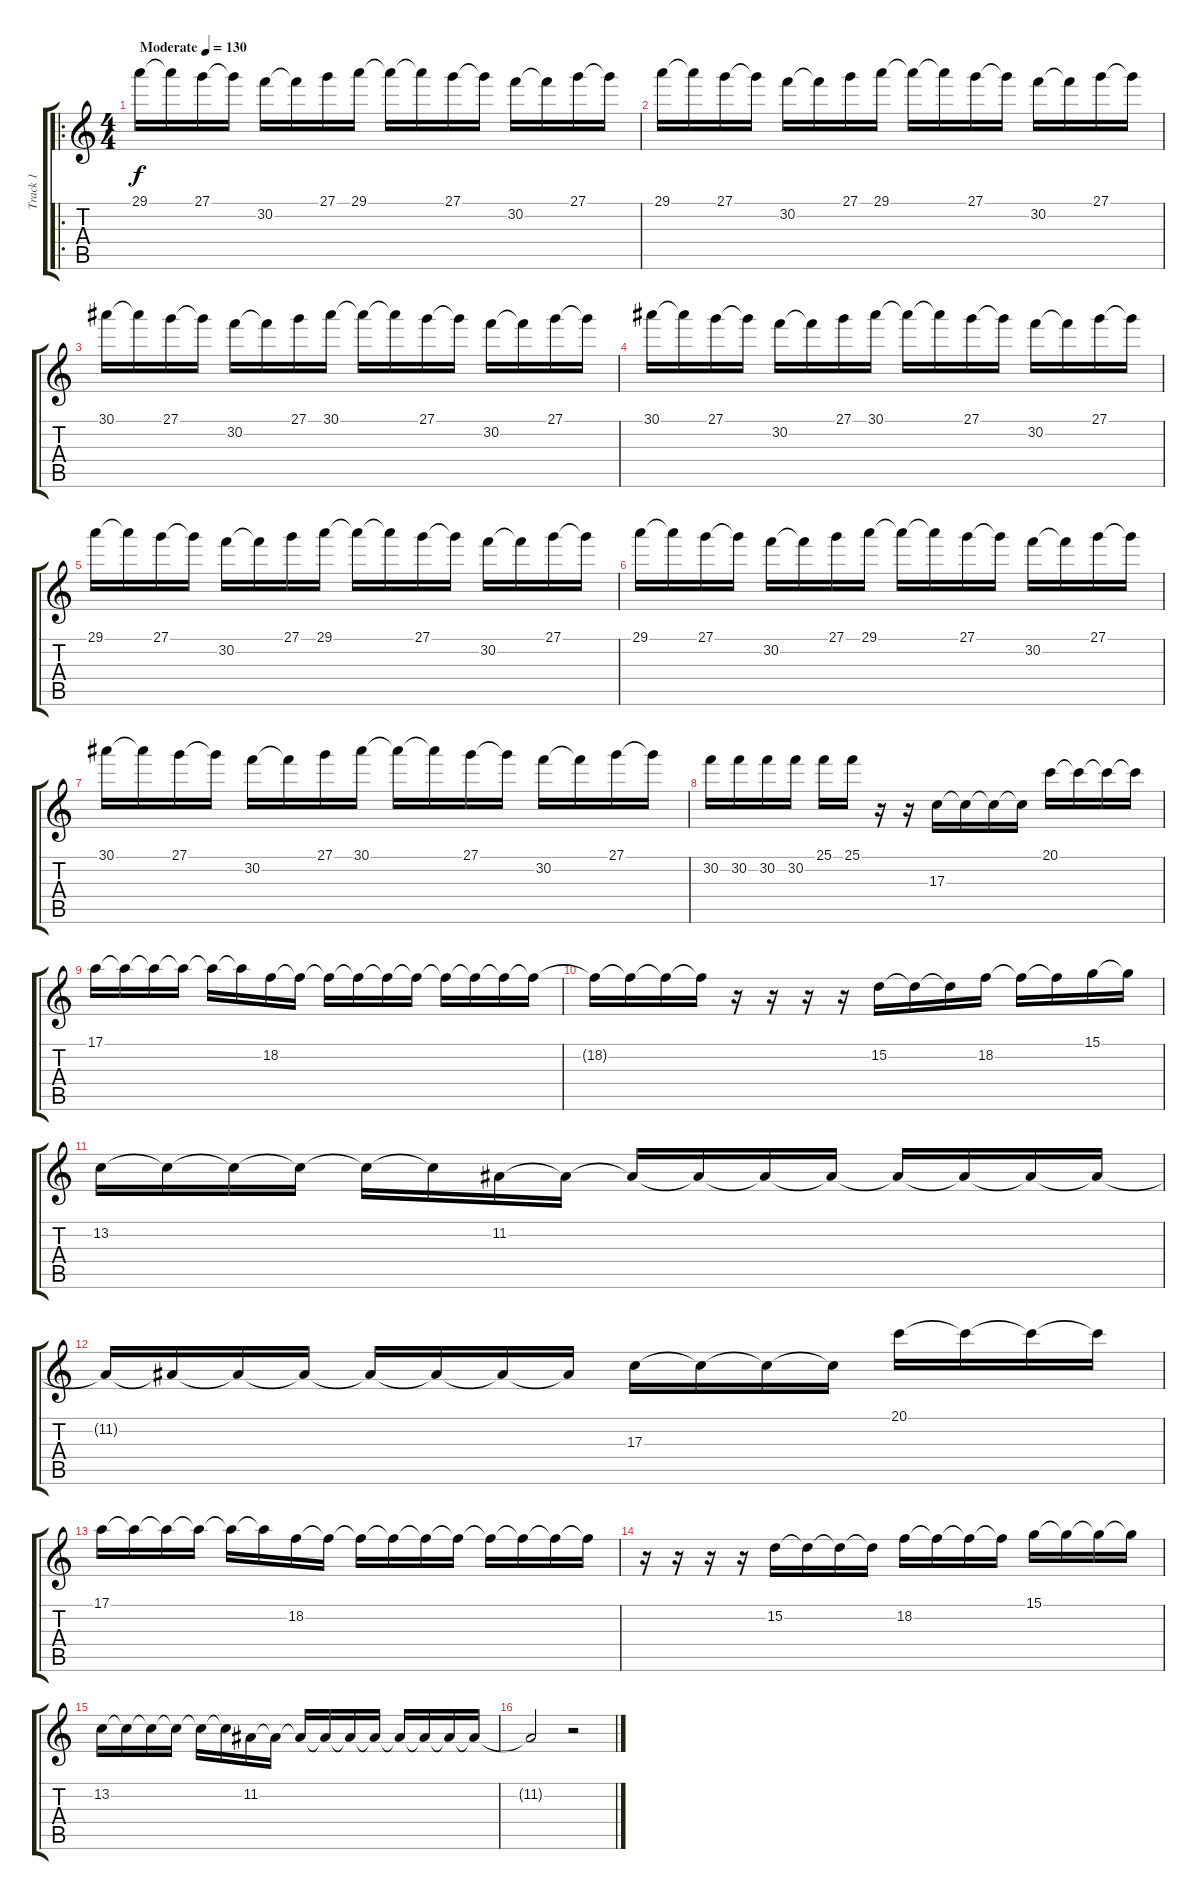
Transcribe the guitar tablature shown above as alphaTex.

\track ("Track 1" "Track 1") {instrument lead5charang}
\staff {score tabs}
\tuning (E4 B3 G3 D3 A2 E2) {hide}
\ro
\ts (4 4)
\tempo (130 "Moderate")
\clef g2
\ks c
29.1.16{dy f instrument lead5charang} 29.1{t}.16 27.1.16 27.1{t}.16 30.2.16 30.2{t}.16 27.1.16 29.1.16 29.1{t}.16 29.1{t}.16 27.1.16 27.1{t}.16 30.2.16 30.2{t}.16 27.1.16 27.1{t}.16 |
29.1.16 29.1{t}.16 27.1.16 27.1{t}.16 30.2.16 30.2{t}.16 27.1.16 29.1.16 29.1{t}.16 29.1{t}.16 27.1.16 27.1{t}.16 30.2.16 30.2{t}.16 27.1.16 27.1{t}.16 |
30.1.16 30.1{t}.16 27.1.16 27.1{t}.16 30.2.16 30.2{t}.16 27.1.16 30.1.16 30.1{t}.16 30.1{t}.16 27.1.16 27.1{t}.16 30.2.16 30.2{t}.16 27.1.16 27.1{t}.16 |
30.1.16 30.1{t}.16 27.1.16 27.1{t}.16 30.2.16 30.2{t}.16 27.1.16 30.1.16 30.1{t}.16 30.1{t}.16 27.1.16 27.1{t}.16 30.2.16 30.2{t}.16 27.1.16 27.1{t}.16 |
29.1.16 29.1{t}.16 27.1.16 27.1{t}.16 30.2.16 30.2{t}.16 27.1.16 29.1.16 29.1{t}.16 29.1{t}.16 27.1.16 27.1{t}.16 30.2.16 30.2{t}.16 27.1.16 27.1{t}.16 |
29.1.16 29.1{t}.16 27.1.16 27.1{t}.16 30.2.16 30.2{t}.16 27.1.16 29.1.16 29.1{t}.16 29.1{t}.16 27.1.16 27.1{t}.16 30.2.16 30.2{t}.16 27.1.16 27.1{t}.16 |
30.1.16 30.1{t}.16 27.1.16 27.1{t}.16 30.2.16 30.2{t}.16 27.1.16 30.1.16 30.1{t}.16 30.1{t}.16 27.1.16 27.1{t}.16 30.2.16 30.2{t}.16 27.1.16 27.1{t}.16 |
30.2.16 30.2.16 30.2.16 30.2.16 25.1.16 25.1.16 r.16 r.16 17.3.16 17.3{t}.16 17.3{t}.16 17.3{t}.16 20.1.16 20.1{t}.16 20.1{t}.16 20.1{t}.16 |
17.1.16 17.1{t}.16 17.1{t}.16 17.1{t}.16 17.1{t}.16 17.1{t}.16 18.2.16 18.2{t}.16 18.2{t}.16 18.2{t}.16 18.2{t}.16 18.2{t}.16 18.2{t}.16 18.2{t}.16 18.2{t}.16 18.2{t}.16 |
18.2{t}.16 18.2{t}.16 18.2{t}.16 18.2{t}.16 r.16 r.16 r.16 r.16 15.2.16 15.2{t}.16 15.2{t}.16 18.2.16 18.2{t}.16 18.2{t}.16 15.1.16 15.1{t}.16 |
13.2.16 13.2{t}.16 13.2{t}.16 13.2{t}.16 13.2{t}.16 13.2{t}.16 11.2.16 11.2{t}.16 11.2{t}.16 11.2{t}.16 11.2{t}.16 11.2{t}.16 11.2{t}.16 11.2{t}.16 11.2{t}.16 11.2{t}.16 |
11.2{t}.16 11.2{t}.16 11.2{t}.16 11.2{t}.16 11.2{t}.16 11.2{t}.16 11.2{t}.16 11.2{t}.16 17.3.16 17.3{t}.16 17.3{t}.16 17.3{t}.16 20.1.16 20.1{t}.16 20.1{t}.16 20.1{t}.16 |
17.1.16 17.1{t}.16 17.1{t}.16 17.1{t}.16 17.1{t}.16 17.1{t}.16 18.2.16 18.2{t}.16 18.2{t}.16 18.2{t}.16 18.2{t}.16 18.2{t}.16 18.2{t}.16 18.2{t}.16 18.2{t}.16 18.2{t}.16 |
r.16 r.16 r.16 r.16 15.2.16 15.2{t}.16 15.2{t}.16 15.2{t}.16 18.2.16 18.2{t}.16 18.2{t}.16 18.2{t}.16 15.1.16 15.1{t}.16 15.1{t}.16 15.1{t}.16 |
13.2.16 13.2{t}.16 13.2{t}.16 13.2{t}.16 13.2{t}.16 13.2{t}.16 11.2.16 11.2{t}.16 11.2{t}.16 11.2{t}.16 11.2{t}.16 11.2{t}.16 11.2{t}.16 11.2{t}.16 11.2{t}.16 11.2{t}.16 |
11.2{t}.2 r.2
